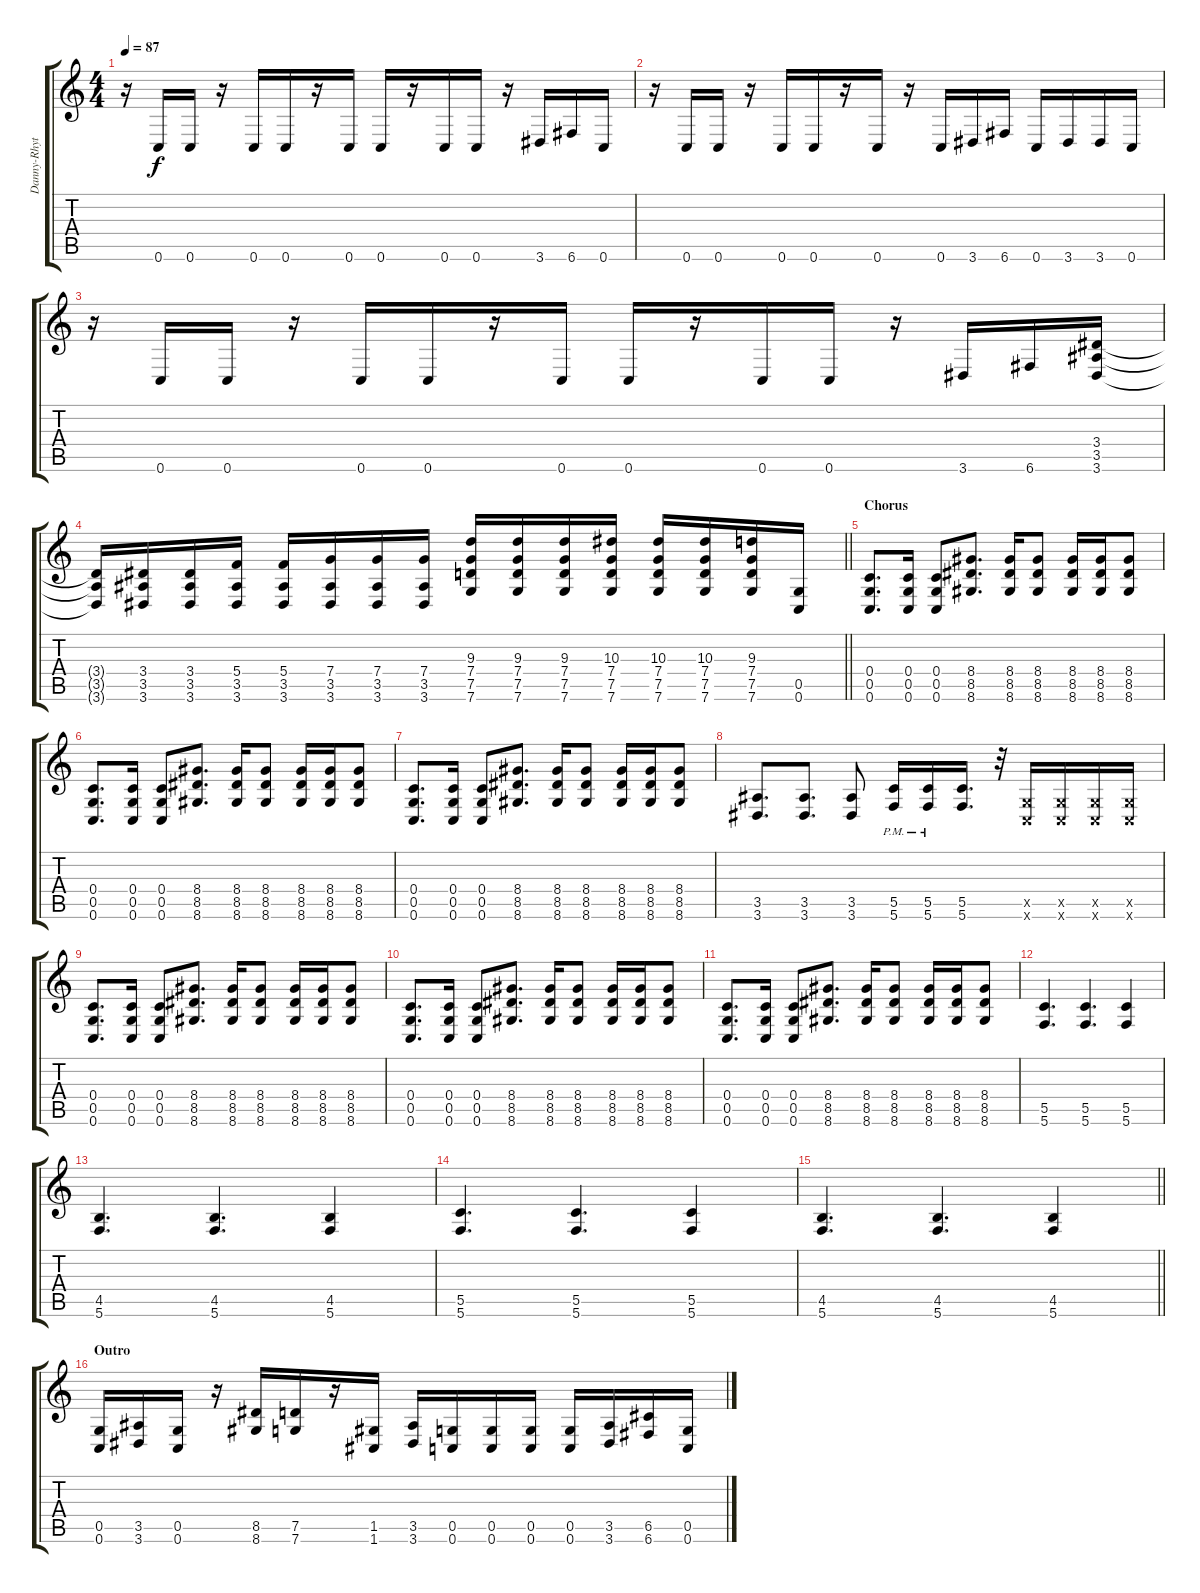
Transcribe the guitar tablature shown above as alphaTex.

\track ("Danny-Rhythm" "Danny-Rhyt") {instrument distortionguitar}
\staff {score tabs}
\tuning (D4 A3 F3 C3 G2 C2) {hide}
\ts (4 4)
\tempo 87
\clef g2
\ks c
r.16{dy f} 0.6.16 0.6.16 r.16 0.6.16 0.6.16 r.16 0.6.16 0.6.16 r.16 0.6.16 0.6.16 r.16 3.6.16 6.6.16 0.6.16 |
r.16 0.6.16 0.6.16 r.16 0.6.16 0.6.16 r.16 0.6.16 r.16 0.6.16 3.6.16 6.6.16 0.6.16 3.6.16 3.6.16 0.6.16 |
r.16 0.6.16 0.6.16 r.16 0.6.16 0.6.16 r.16 0.6.16 0.6.16 r.16 0.6.16 0.6.16 r.16 3.6.16 6.6.16 (3.4 3.5 3.6).16 |
\barLineRight lightlight
(3.4{t} 3.5{t} 3.6{t}).16 (3.4 3.5 3.6).16 (3.4 3.5 3.6).16 (5.4 3.5 3.6).16 (5.4 3.5 3.6).16 (7.4 3.5 3.6).16 (7.4 3.5 3.6).16 (7.4 3.5 3.6).16 (9.3 7.4 7.5 7.6).16 (9.3 7.4 7.5 7.6).16 (9.3 7.4 7.5 7.6).16 (10.3 7.4 7.5 7.6).16 (10.3 7.4 7.5 7.6).16 (10.3 7.4 7.5 7.6).16 (9.3 7.4 7.5 7.6).16 (0.5 0.6).16 |
\section ("" "Chorus")
(0.4 0.5 0.6).8{d} (0.4 0.5 0.6).16 (0.4 0.5 0.6).8 (8.4 8.5 8.6).8{d} (8.4 8.5 8.6).16 (8.4 8.5 8.6).8 (8.4 8.5 8.6).16 (8.4 8.5 8.6).16 (8.4 8.5 8.6).8 |
(0.4 0.5 0.6).8{d} (0.4 0.5 0.6).16 (0.4 0.5 0.6).8 (8.4 8.5 8.6).8{d} (8.4 8.5 8.6).16 (8.4 8.5 8.6).8 (8.4 8.5 8.6).16 (8.4 8.5 8.6).16 (8.4 8.5 8.6).8 |
(0.4 0.5 0.6).8{d} (0.4 0.5 0.6).16 (0.4 0.5 0.6).8 (8.4 8.5 8.6).8{d} (8.4 8.5 8.6).16 (8.4 8.5 8.6).8 (8.4 8.5 8.6).16 (8.4 8.5 8.6).16 (8.4 8.5 8.6).8 |
(3.5 3.6).8{d} (3.5 3.6).8{d} (3.5 3.6).8 (5.5{pm} 5.6{pm}).16 (5.5{pm} 5.6{pm}).16 (5.5 5.6).16{d} r.32 (0.5{x} 0.6{x}).16 (0.5{x} 0.6{x}).16 (0.5{x} 0.6{x}).16 (0.5{x} 0.6{x}).16 |
(0.4 0.5 0.6).8{d} (0.4 0.5 0.6).16 (0.4 0.5 0.6).8 (8.4 8.5 8.6).8{d} (8.4 8.5 8.6).16 (8.4 8.5 8.6).8 (8.4 8.5 8.6).16 (8.4 8.5 8.6).16 (8.4 8.5 8.6).8 |
(0.4 0.5 0.6).8{d} (0.4 0.5 0.6).16 (0.4 0.5 0.6).8 (8.4 8.5 8.6).8{d} (8.4 8.5 8.6).16 (8.4 8.5 8.6).8 (8.4 8.5 8.6).16 (8.4 8.5 8.6).16 (8.4 8.5 8.6).8 |
(0.4 0.5 0.6).8{d} (0.4 0.5 0.6).16 (0.4 0.5 0.6).8 (8.4 8.5 8.6).8{d} (8.4 8.5 8.6).16 (8.4 8.5 8.6).8 (8.4 8.5 8.6).16 (8.4 8.5 8.6).16 (8.4 8.5 8.6).8 |
(5.5 5.6).4{d} (5.5 5.6).4{d} (5.5 5.6).4 |
(4.5 5.6).4{d} (4.5 5.6).4{d} (4.5 5.6).4 |
(5.5 5.6).4{d} (5.5 5.6).4{d} (5.5 5.6).4 |
\barLineRight lightlight
(4.5 5.6).4{d} (4.5 5.6).4{d} (4.5 5.6).4 |
\section ("" "Outro")
(0.5 0.6).16 (3.5 3.6).16 (0.5 0.6).16 r.16 (8.5 8.6).16 (7.5 7.6).16 r.16 (1.5 1.6).16 (3.5 3.6).16 (0.5 0.6).16 (0.5 0.6).16 (0.5 0.6).16 (0.5 0.6).16 (3.5 3.6).16 (6.5 6.6).16 (0.5 0.6).16
